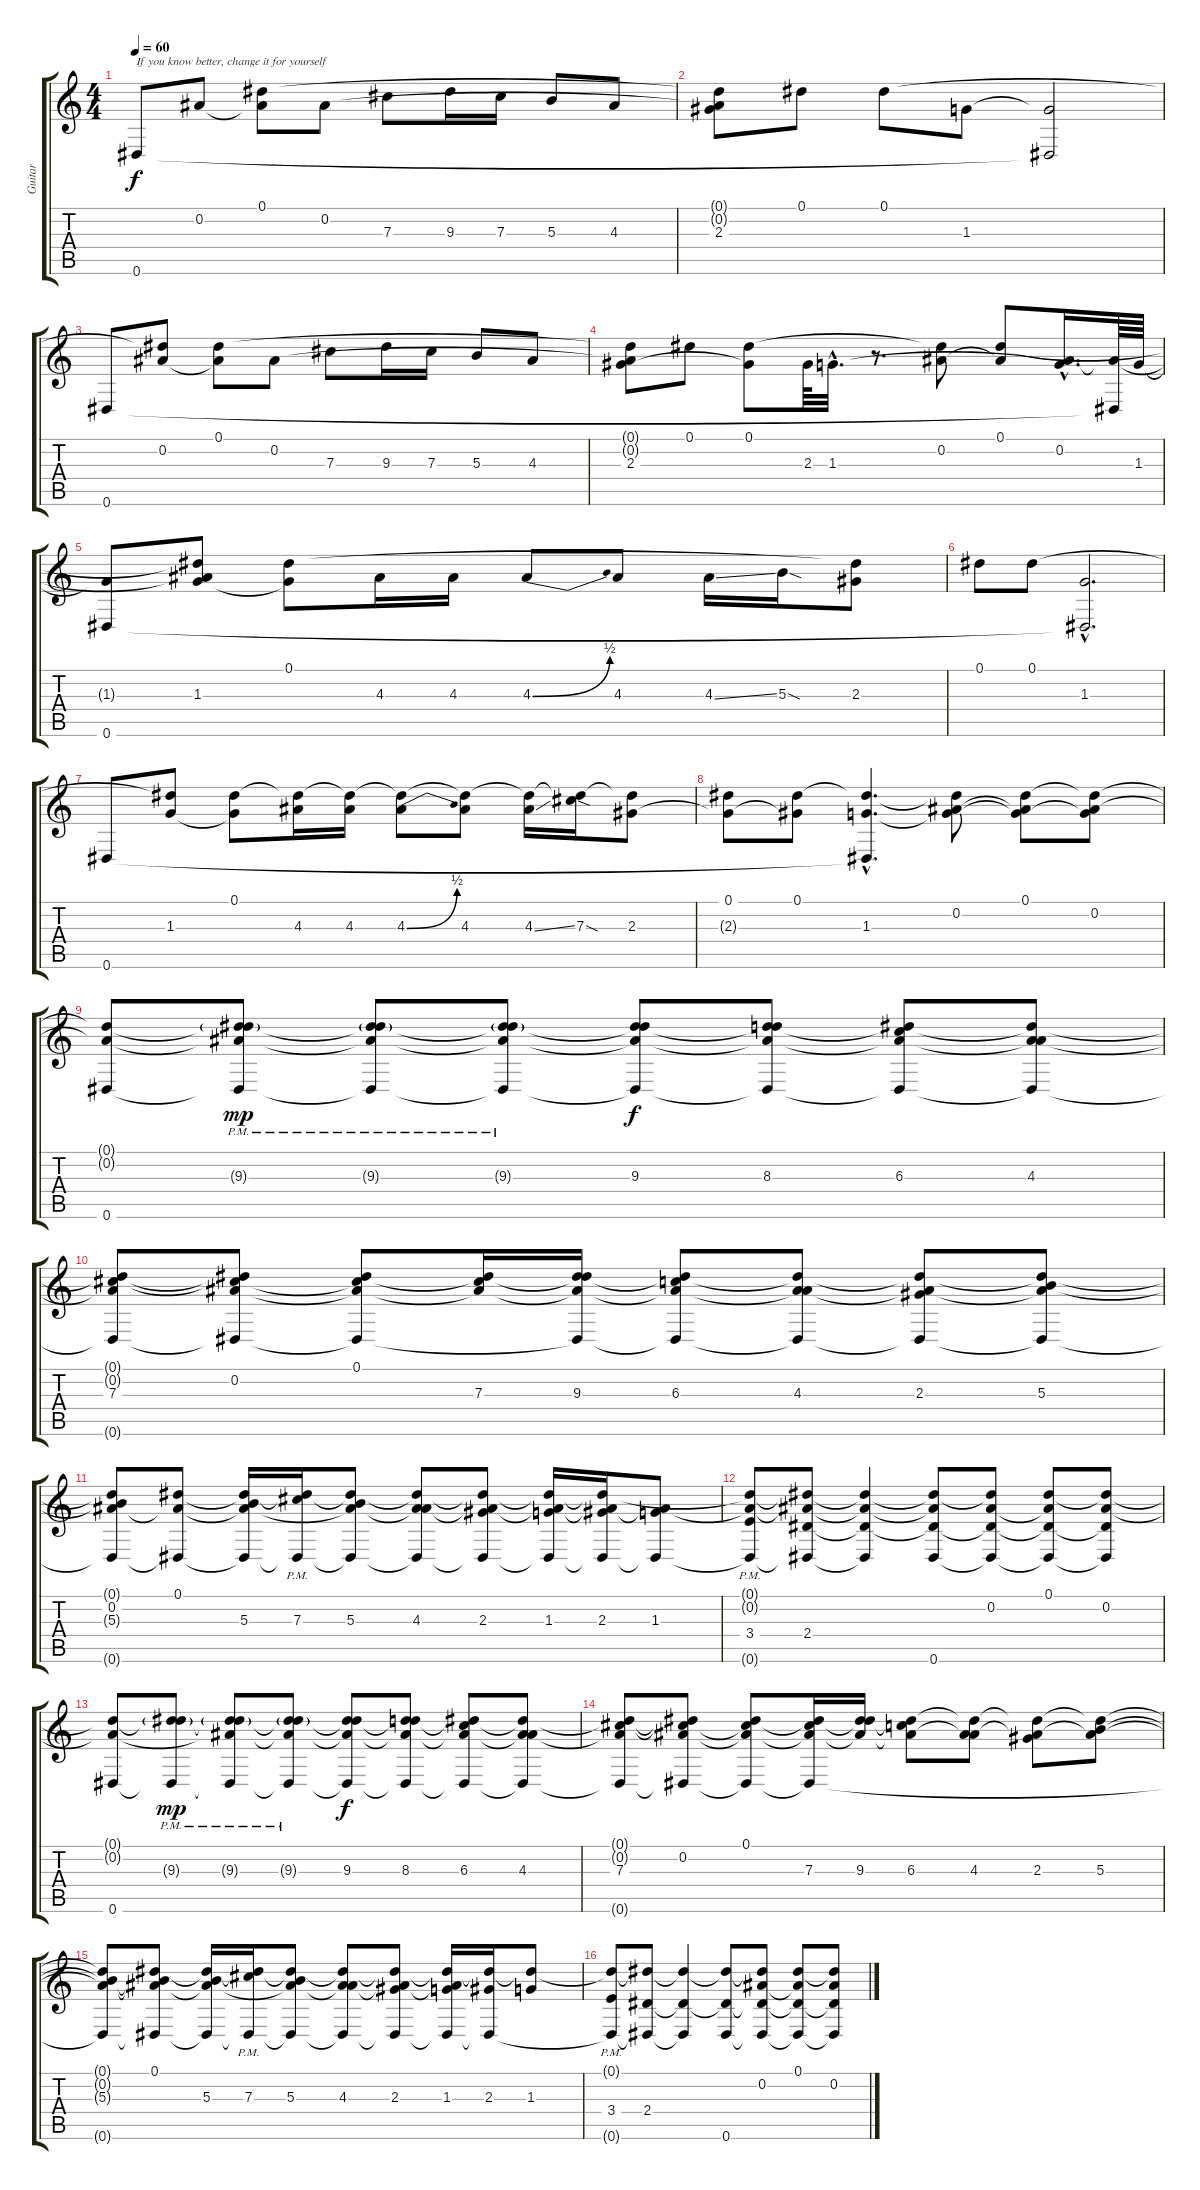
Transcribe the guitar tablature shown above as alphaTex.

\track ("Guitar" "Guitar") {instrument acousticguitarnylon}
\staff {score tabs}
\tuning (Eb4 Bb3 Gb3 Db3 Ab2 Eb2) {hide}
\ts (4 4)
\tempo 60
\clef g2
\ks c
0.6.8{txt "If you know better, change it for yourself" dy f instrument acousticguitarnylon} 0.2.8 (0.1 0.2{t}).8 0.2.8 7.3.8 9.3.16 7.3.16 5.3.8 4.3.8 |
(0.1{t} 0.2{t} 2.3).8 0.1.8 0.1.8 1.3.8 (1.3{t} 0.6{t}).2 |
0.6.8 (0.1{t} 0.2).8 (0.1 0.2{t}).8 0.2.8 7.3.8 9.3.16 7.3.16 5.3.8 4.3.8 |
(0.1{t} 0.2{t} 2.3).8 0.1.8 (0.1 2.3{t}).8 2.3.64 1.3{hac}.32{d} r.8{d} (0.1{t} 0.2).8 (0.1 0.2{t}).8 (0.2{hac} 1.3{hac t}).16{d} (0.2{t} 0.6{t}).64 1.3.64 |
(1.3{t} 0.6).8 (0.1{t} 0.2{t} 1.3).8 (0.1 1.3{t}).8 4.3.16 4.3.16 4.3{be (bend 0 0 60 2)}.8 4.3.8 4.3{ss}.16 5.3{sod}.16 (0.1{t} 2.3).8 |
0.1.8 0.1.8 (1.3{hac} 0.6{hac t}).2{d} |
0.6.8 (0.1{t} 1.3).8 (0.1 1.3{t}).8 (0.1{t} 4.3).16 (0.1{t} 4.3).16 (0.1{t} 4.3{be (bend 0 0 60 2)}).8 (0.1{t} 4.3).8 (0.1{t} 4.3{ss}).16 (0.1{t} 7.3{sod}).16 (0.1{t} 2.3).8 |
(0.1 2.3{t}).8 (0.1 2.3{t}).8 (0.1{hac t} 1.3{hac} 0.6{hac t}).4{d} (0.1{t} 0.2 1.3{t}).8 (0.1 0.2{t} 1.3{t}).8 (0.1{t} 0.2 1.3{t}).8 |
(0.1{t} 0.2{t} 0.6).8 (0.1{t} 0.2{t} 9.3{g pm} 0.6{t}).8{dy mp} (0.1{t} 0.2{t} 9.3{g pm} 0.6{t}).8 (0.1{t} 0.2{t} 9.3{g pm} 0.6{t}).8 (0.1{t} 0.2{t} 9.3 0.6{t}).8{dy f} (0.1{t} 0.2{t} 8.3 0.6{t}).8 (0.1{t} 0.2{t} 6.3 0.6{t}).8 (0.1{t} 0.2{t} 4.3 0.6{t}).8 |
(0.1{t} 0.2{t} 7.3 0.6{t}).8 (0.1{t} 0.2 7.3{t} 0.6{t}).8 (0.1 0.2{t} 7.3{t} 0.6{t}).8 (0.1{t} 0.2{t} 7.3).16 (0.1{t} 0.2{t} 9.3 0.6{t}).16 (0.1{t} 0.2{t} 6.3 0.6{t}).8 (0.1{t} 0.2{t} 4.3 0.6{t}).8 (0.1{t} 0.2{t} 2.3 0.6{t}).8 (0.1{t} 0.2{t} 5.3 0.6{t}).8 |
(0.1{t} 0.2 5.3{t} 0.6{t}).8 (0.1 0.2{t} 0.6{t}).8 (0.1{t} 0.2{t} 5.3 0.6{t}).16 (0.1{t} 7.3{pm} 0.6{t}).16 (0.1{t} 0.2{t} 5.3 0.6{t}).8 (0.1{t} 0.2{t} 4.3 0.6{t}).8 (0.1{t} 0.2{t} 2.3 0.6{t}).8 (0.1{t} 0.2{t} 1.3 0.6{t}).16 (0.1{t} 0.2{t} 2.3 0.6{t}).16 (0.2{t} 1.3 0.6{t}).8 |
(0.1{t} 0.2{t} 3.4{pm} 0.6{t}).8 (0.1{t} 0.2{t} 2.4 0.6{t}).8 (0.1{t} 0.2{t} 2.4{t} 0.6{t}).4 (0.1{t} 0.2{t} 2.4{t} 0.6).8 (0.1{t} 0.2 2.4{t} 0.6{t}).8 (0.1 0.2{t} 2.4{t} 0.6{t}).8 (0.1{t} 0.2 2.4{t} 0.6{t}).8 |
(0.1{t} 0.2{t} 0.6).8 (0.1{t} 9.3{g pm} 0.6{t}).8{dy mp} (0.1{t} 0.2{t} 9.3{g pm} 0.6{t}).8 (0.1{t} 0.2{t} 9.3{g pm} 0.6{t}).8 (0.1{t} 0.2{t} 9.3 0.6{t}).8{dy f} (0.1{t} 0.2{t} 8.3 0.6{t}).8 (0.1{t} 0.2{t} 6.3 0.6{t}).8 (0.1{t} 0.2{t} 4.3 0.6{t}).8 |
(0.1{t} 0.2{t} 7.3 0.6{t}).8 (0.1{t} 0.2 7.3{t} 0.6{t}).8 (0.1 0.2{t} 7.3{t} 0.6{t}).8 (0.1{t} 0.2{t} 7.3 0.6{t}).16 (0.1{t} 0.2{t} 9.3).16 (0.1{t} 0.2{t} 6.3).8 (0.1{t} 0.2{t} 4.3).8 (0.1{t} 0.2{t} 2.3).8 (0.1{t} 0.2{t} 5.3).8 |
(0.1{t} 0.2{t} 5.3{t} 0.6{t}).8 (0.1 0.2{t} 5.3{t} 0.6{t}).8 (0.1{t} 0.2{t} 5.3 0.6{t}).16 (0.1{t} 7.3{pm} 0.6{t}).16 (0.1{t} 0.2{t} 5.3 0.6{t}).8 (0.1{t} 0.2{t} 4.3 0.6{t}).8 (0.1{t} 0.2{t} 2.3 0.6{t}).8 (0.1{t} 0.2{t} 1.3 0.6{t}).16 (0.1{t} 2.3 0.6{t}).16 (0.1{t} 1.3).8 |
(0.1{t} 3.4{pm} 0.6{t}).8 (0.1{t} 2.4 0.6{t}).8 (0.1{t} 2.4{t} 0.6{t}).4 (0.1{t} 2.4{t} 0.6).8 (0.1{t} 0.2 2.4{t} 0.6{t}).8 (0.1 0.2{t} 2.4{t} 0.6{t}).8 (0.1{t} 0.2 2.4{t} 0.6{t}).8
